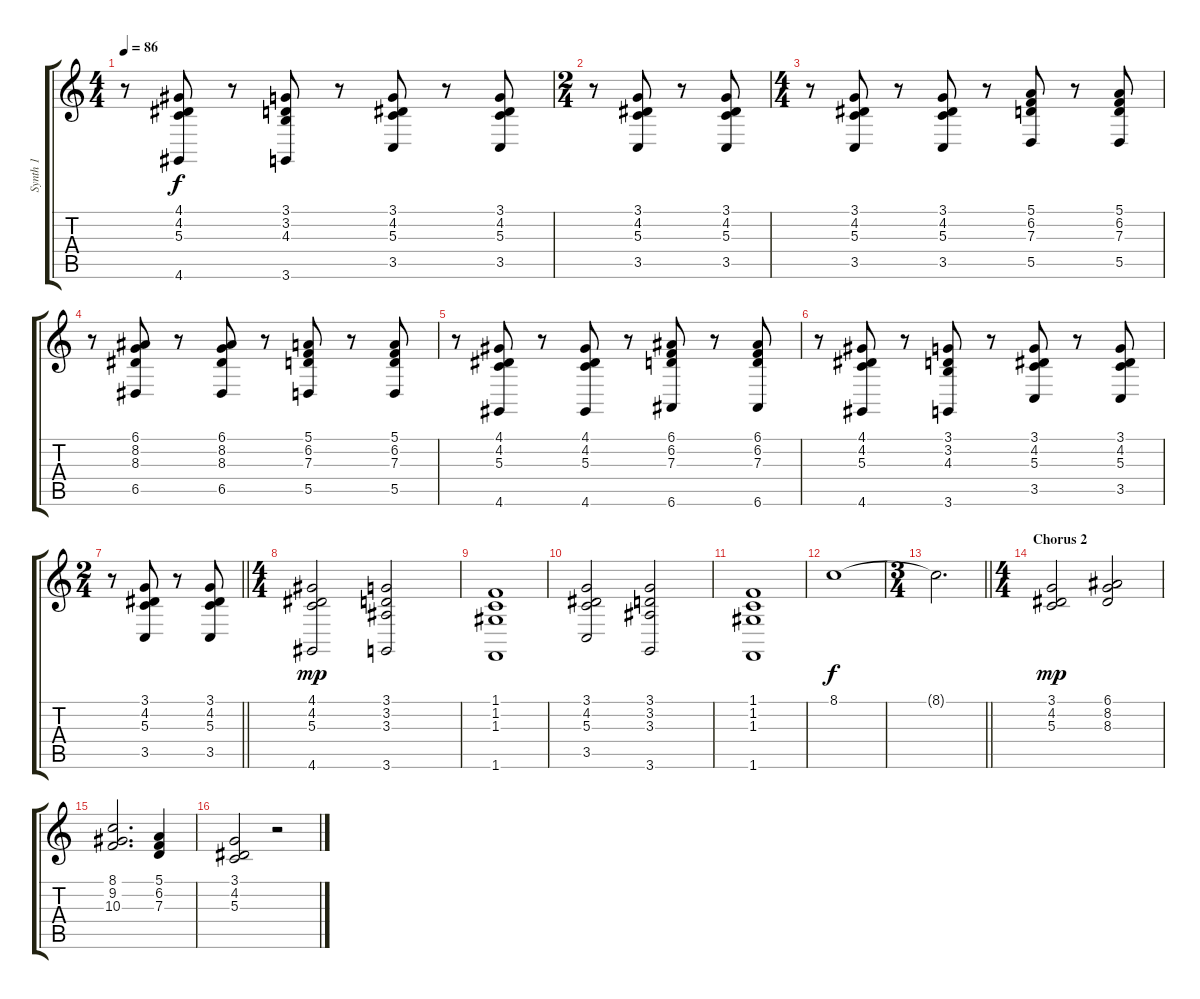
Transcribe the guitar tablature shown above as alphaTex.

\track ("Synth 1" "Synth 1") {instrument pad2warm}
\staff {score tabs}
\tuning (E4 B3 G3 D3 A2 E2) {hide}
\ts (4 4)
\tempo 86
\clef g2
\ks c
r.8{dy f} (4.1 4.2 5.3 4.6).8 r.8 (3.1 3.2 4.3 3.6).8 r.8 (3.1 4.2 5.3 3.5).8 r.8 (3.1 4.2 5.3 3.5).8 |
\ts (2 4)
r.8 (3.1 4.2 5.3 3.5).8 r.8 (3.1 4.2 5.3 3.5).8 |
\ts (4 4)
r.8 (3.1 4.2 5.3 3.5).8 r.8 (3.1 4.2 5.3 3.5).8 r.8 (5.1 6.2 7.3 5.5).8 r.8 (5.1 6.2 7.3 5.5).8 |
r.8 (6.1 8.2 8.3 6.5).8 r.8 (6.1 8.2 8.3 6.5).8 r.8 (5.1 6.2 7.3 5.5).8 r.8 (5.1 6.2 7.3 5.5).8 |
r.8 (4.1 4.2 5.3 4.6).8 r.8 (4.1 4.2 5.3 4.6).8 r.8 (6.1 6.2 7.3 6.6).8 r.8 (6.1 6.2 7.3 6.6).8 |
r.8 (4.1 4.2 5.3 4.6).8 r.8 (3.1 3.2 4.3 3.6).8 r.8 (3.1 4.2 5.3 3.5).8 r.8 (3.1 4.2 5.3 3.5).8 |
\ts (2 4)
\barLineRight lightlight
r.8 (3.1 4.2 5.3 3.5).8 r.8 (3.1 4.2 5.3 3.5).8 |
\ts (4 4)
(4.1 4.2 5.3 4.6).2{dy mp} (3.1 3.2 3.3 3.6).2 |
(1.1 1.2 1.3 1.6).1 |
(3.1 4.2 5.3 3.5).2 (3.1 3.2 3.3 3.6).2 |
(1.1 1.2 1.3 1.6).1 |
8.1.1{dy f} |
\ts (3 4)
\barLineRight lightlight
8.1{t}.2{d} |
\ts (4 4)
\section ("" "Chorus 2")
(3.1 4.2 5.3).2{dy mp} (6.1 8.2 8.3).2 |
(8.1 9.2 10.3).2{d} (5.1 6.2 7.3).4 |
(3.1 4.2 5.3).2 r.2
